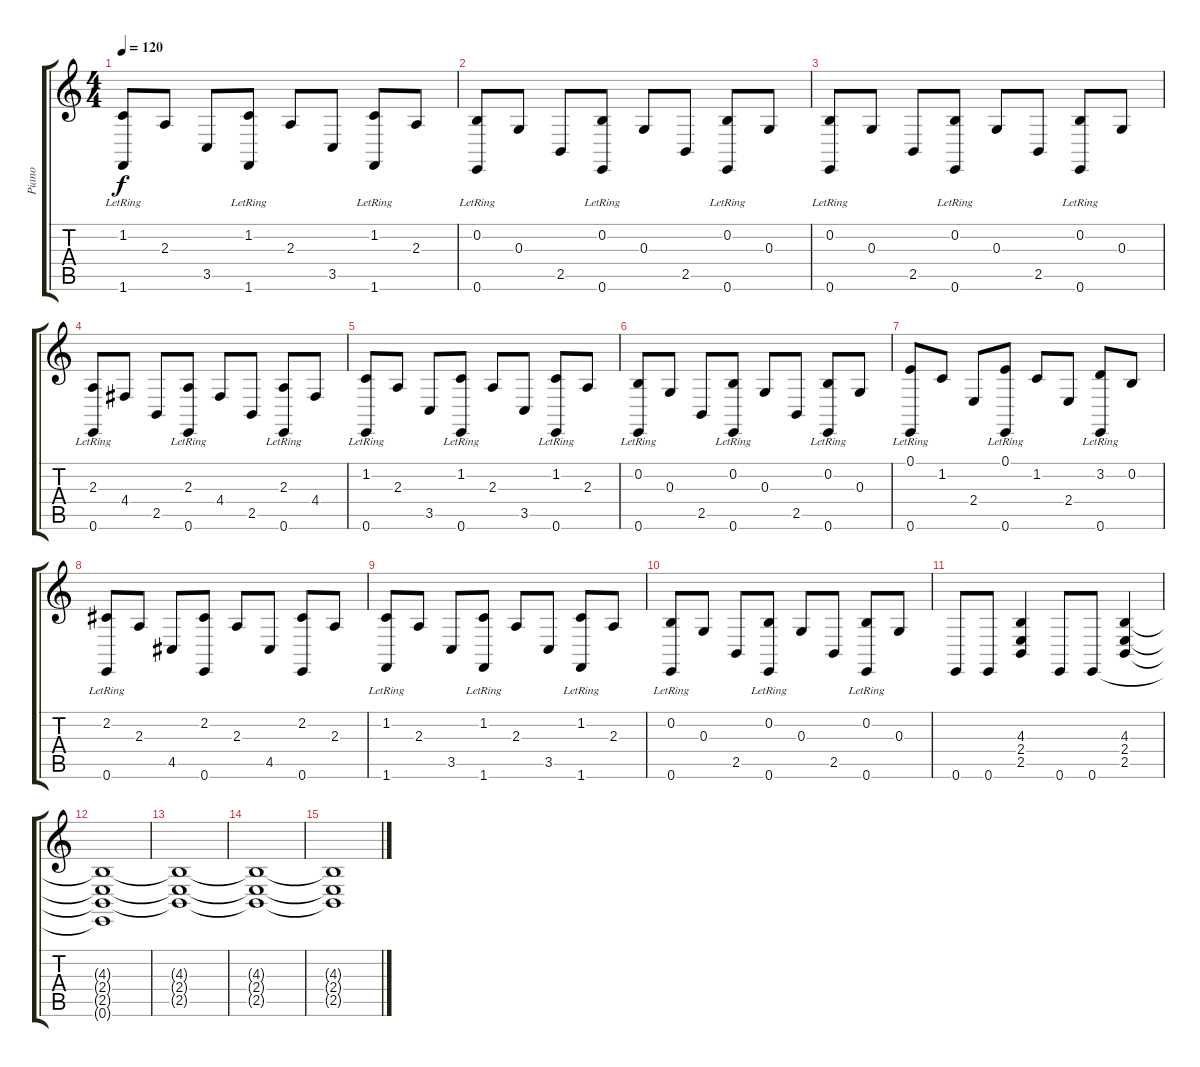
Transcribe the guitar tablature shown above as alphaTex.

\track ("Piano" "Piano") {instrument acousticgrandpiano}
\staff {score tabs}
\tuning (E4 B3 G3 D3 A2 E2) {hide}
\ts (4 4)
\tempo 120
\clef g2
\ks c
(1.2 1.6{lr}).8{dy f} 2.3.8 3.5.8 (1.2 1.6{lr}).8 2.3.8 3.5.8 (1.2 1.6{lr}).8 2.3.8 |
(0.2 0.6{lr}).8 0.3.8 2.5.8 (0.2 0.6{lr}).8 0.3.8 2.5.8 (0.2 0.6{lr}).8 0.3.8 |
(0.2 0.6{lr}).8 0.3.8 2.5.8 (0.2 0.6{lr}).8 0.3.8 2.5.8 (0.2 0.6{lr}).8 0.3.8 |
(2.3 0.6{lr}).8 4.4.8 2.5.8 (2.3 0.6{lr}).8 4.4.8 2.5.8 (2.3 0.6{lr}).8 4.4.8 |
(1.2 0.6{lr}).8 2.3.8 3.5.8 (1.2 0.6{lr}).8 2.3.8 3.5.8 (1.2 0.6{lr}).8 2.3.8 |
(0.2 0.6{lr}).8 0.3.8 2.5.8 (0.2 0.6{lr}).8 0.3.8 2.5.8 (0.2 0.6{lr}).8 0.3.8 |
(0.1 0.6{lr}).8 1.2.8 2.4.8 (0.1 0.6{lr}).8 1.2.8 2.4.8 (3.2 0.6{lr}).8 0.2.8 |
(2.2 0.6{lr}).8 2.3.8 4.5.8 (2.2 0.6).8 2.3.8 4.5.8 (2.2 0.6).8 2.3.8 |
(1.2 1.6{lr}).8 2.3.8 3.5.8 (1.2 1.6{lr}).8 2.3.8 3.5.8 (1.2 1.6{lr}).8 2.3.8 |
(0.2 0.6{lr}).8 0.3.8 2.5.8 (0.2 0.6{lr}).8 0.3.8 2.5.8 (0.2 0.6{lr}).8 0.3.8 |
0.6.8 0.6.8 (4.3 2.4 2.5).4 0.6.8 0.6.8 (4.3 2.4 2.5).4 |
(4.3{t} 2.4{t} 2.5{t} 0.6{t}).1 |
(4.3{t} 2.4{t} 2.5{t}).1 |
(4.3{t} 2.4{t} 2.5{t}).1 |
(4.3{t} 2.4{t} 2.5{t}).1
